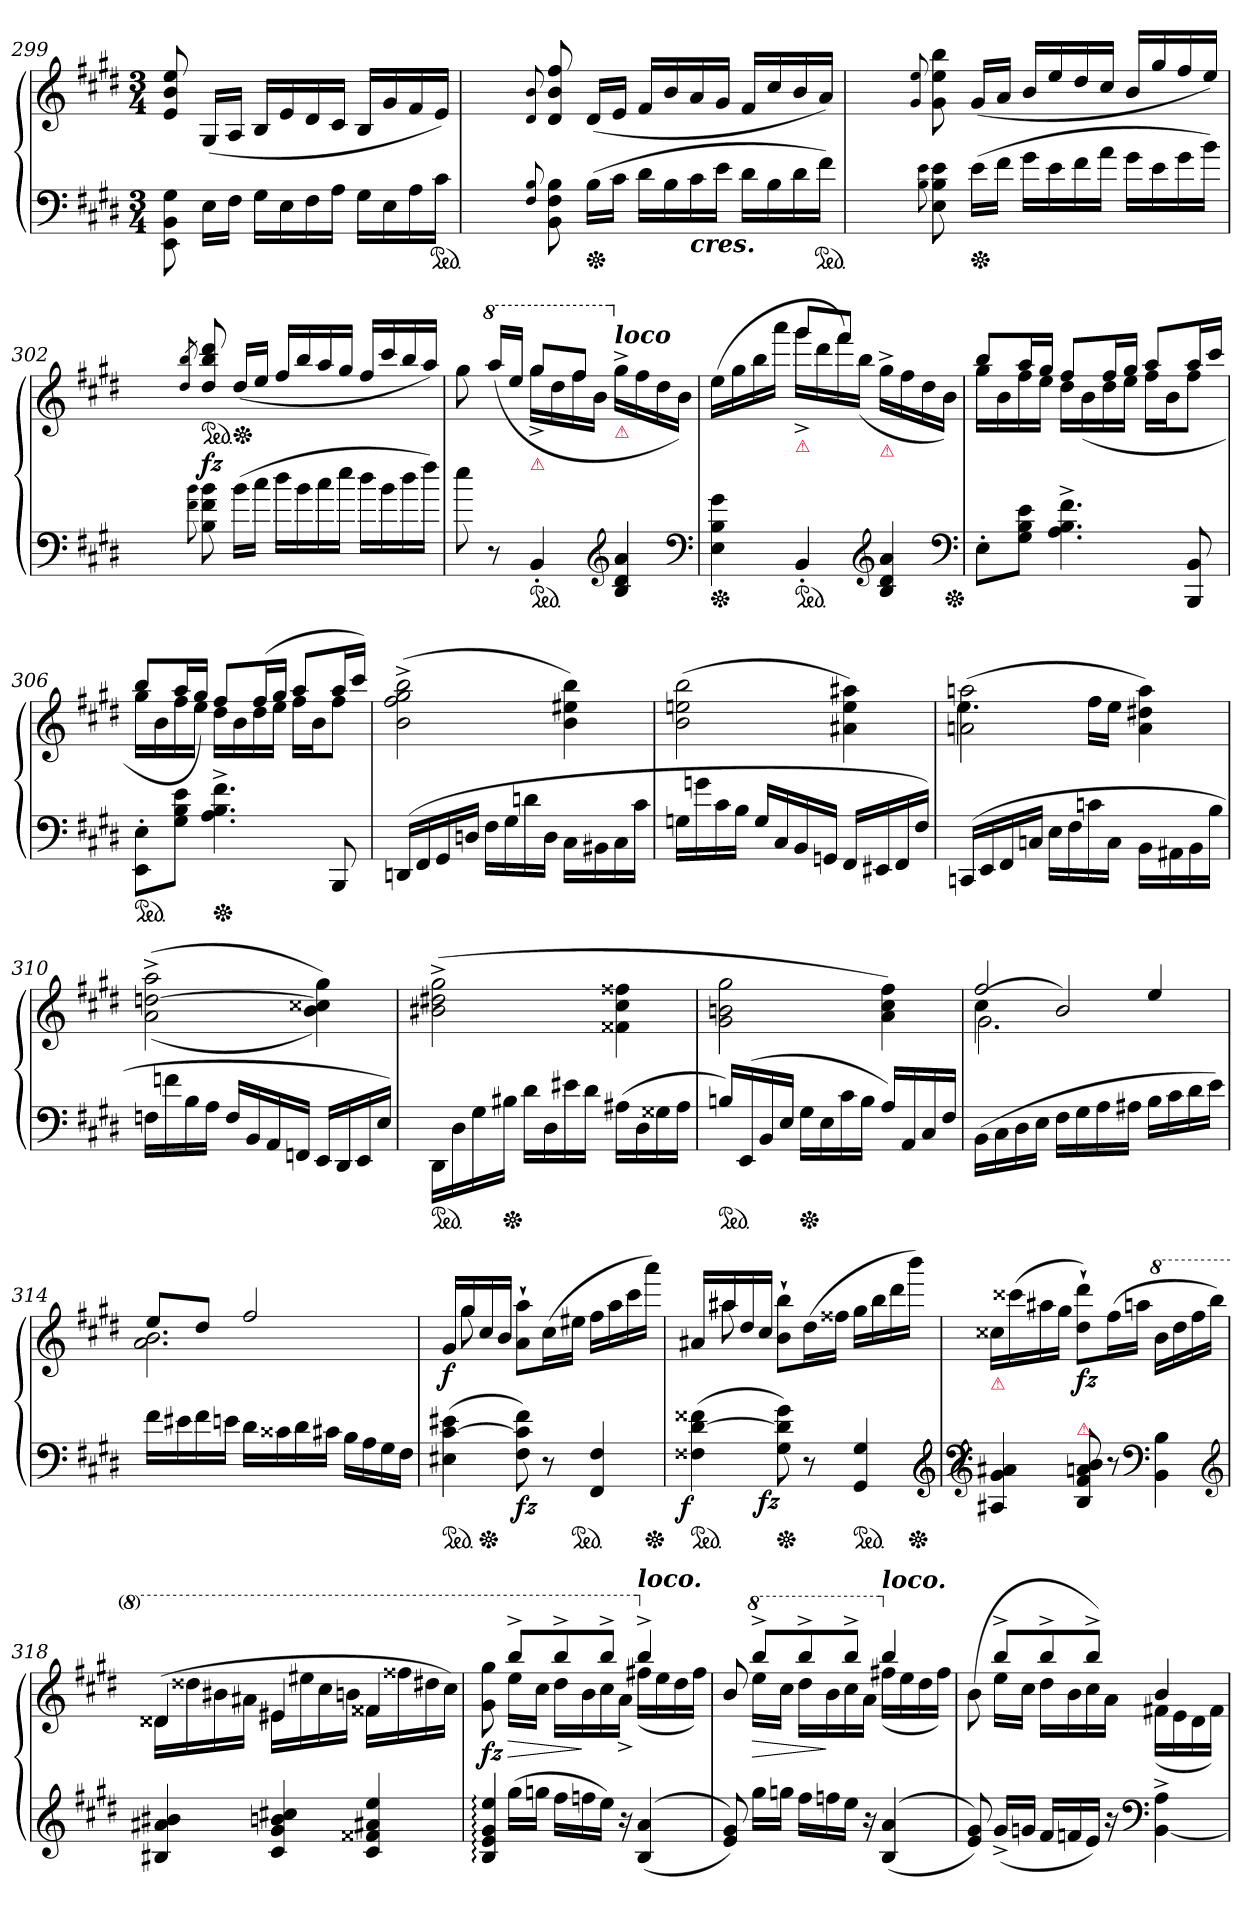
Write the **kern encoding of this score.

**kern	**kern	**dynam
*part1	*part1	*part1
*staff2	*staff1	*staff1/2
*clefF4	*clefG2	*
*k[f#c#g#d#]	*k[f#c#g#d#]	*
*M3/4	*M3/4	*
=299	=299	=299
8EE\ 8BB\ 8G#\	8e 8b 8ee	.
16E\LL	(>16G#/LL	.
16F#\JJ	16A/JJ	.
16G#LL	16BLL	.
16E	16e	.
16F#	16d#	.
16AJJ	16c#JJ	.
16G#LL	16BLL	.
16E	16g#	.
16A	16f#	.
16c#JJ	16eJJ)	.
*ped	*	*
=300	=300	=300
8qqF#/ 8qqB/	8qqd#/ 8qqb/	.
8BB 8F#] 8B]	8d#] 8b] 8ff#	.
*Xped	*	*
(>16BLL	(<16d#LL	.
16c#JJ	16eJJ	.
16d#LL	16f#LL	.
16B	16b	.
!LO:TX:b:Bi:t=cres.	!	!
16c#	16a	.
16eJJ	16g#JJ	.
16d#LL	16f#LL	.
16B	16cc#	.
16d#	16b	.
16f#JJ)	16aJJ)	.
*ped	*	*
=301	=301	=301
8qqB\ 8qqe\	8qqg#/ 8qqee/	.
8E 8B] 8e]	8g#] 8ee] 8bb	.
*Xped	*	*
(<16e\LL	(>16g#/LL	.
16f#\JJ	16a/JJ	.
16g#\LL	16b/LL	.
16e\	16ee/	.
16f#\	16dd#/	.
16a\JJ	16cc#/JJ	.
16g#\LL	16b/LL	.
16e\	16gg#/	.
16g#\	16ff#/	.
16b\JJ)	16ee/JJ)	.
=302	=302	=302
8qqf#\ 8qqb\	8qdd#/ 8qbb/	.
!	!LO:TX:a:color=crimson:t=⚠	!
!	!LO:TX:a:color=limegreen:t=S	!
*	*ped	*
8B\ 8f#]\ 8b]\	8dd#]/ 8bb]/ 8ddd#/	fz
*	*Xped	*
(<16b\LL	(>16dd#/LL	.
16cc#\JJ	16ee/JJ	.
16dd#\LL	16ff#/LL	.
16b\	16bb/	.
16cc#\	16aa/	.
16ee\JJ	16gg#/JJ	.
16dd#\LL	16ff#/LL	.
16b\	16ccc#/	.
16dd#\	16bb/	.
16ff#\JJ)	16aa/JJ)	.
=303	=303	=303
*	*^	*
8ee\	8gg#	4ryy	.
*	*8va	*	*
8r	(>16aaa/LL	.	.
.	16eeeJJ	.	.
!	!LO:TX:b:color=crimson:t=⚠	!	!
*ped	*	*	*
4BB'	8ggg#L	16ggg#^<LL	.
.	.	16ddd#	.
.	8fff#J	16fff#	.
.	.	16bbJJ	.
*clefG2	*	*	*
*	*X8va	*	*
!	!LO:TX:a:Bi:t=loco	!	!
!	!LO:TX:b:color=crimson:t=⚠	!	!
4B 4d# 4a	4ryy	16gg#^<LL	.
.	.	16ff#	.
.	.	16dd#	.
.	.	16bJJ)	.
*clefF4	*	*	*
=304	=304	=304	=304
*Xped	*	*	*
4E 4B 4g#	4ryy	(>16eeLL	.
.	.	16gg#	.
.	.	16bb	.
.	.	16aaaJJ	.
!	!LO:TX:b:color=crimson:t=⚠	!	!
*ped	*	*	*
4BB'	8ggg#L	16ggg#^<LL	.
.	.	16ddd#	.
.	8fff#J	16fff#)	.
.	.	(>16bbJJ	.
*clefG2	*	*	*
!	!LO:TX:b:color=crimson:t=⚠	!	!
4B 4d# 4a	4ryy	16gg#^<LL	.
.	.	16ff#	.
.	.	16dd#	.
.	.	16bJJ)	.
*clefF4	*	*	*
*Xped	*	*	*
=305	=305	=305	=305
8E'L	8bbL	16gg#LL	.
.	.	16b	.
8G# 8B 8eJ	16aaL	16ff#	.
.	16gg#JJ	16eeJJ	.
4.A^< 4.B^< 4.f#^<	8ff#L	16dd#LL	.
.	.	(>16b	.
.	16ff#L	16dd#	.
.	16gg#JJ	16eeJJ	.
.	8aaL	16ff#LL	.
.	.	16bJ	.
8BBB 8BB	16aaL	8ff#J	.
.	16ccc#JJ	.	.
=306	=306	=306	=306
!LO:TX:b:color=crimson:t=⚠	!	!	!
*ped	*	*	*
8EE' 8E'L	8bbL	16gg#LL	.
.	.	16b	.
8G# 8B 8eJ	16aaL	16ff#	.
.	16gg#JJ)	16eeJJ	.
*Xped	*	*	*
4.A^< 4.B^< 4.f#^<	8ff#L	16dd#LL	.
.	.	16b	.
.	(>16ff#L	16dd#	.
.	16gg#JJ	16eeJJ	.
.	8aaL	16ff#LL	.
.	.	16bJ	.
8BBB	16aaL	8ff#J	.
.	16ccc#JJ)	.	.
*	*v	*v	*
=307	=307	=307
(>16DDn/LL	(>2b^< 2ff#^< 2gg#^< 2bb^<	.
16FF#	.	.
16GG#	.	.
16DnJJ	.	.
16F#\LL	.	.
16G#	.	.
16dn	.	.
16DJJ	.	.
16C#\LL	4b 4ee#X 4bb)	.
16BB#X	.	.
16C#	.	.
16c#JJ	.	.
=308	=308	=308
16Gn\LL	(>2b 2een 2bb	.
16gn	.	.
16c#	.	.
16BJJ	.	.
16G/LL	.	.
16C#	.	.
16BB	.	.
16GGnJJ	.	.
16FF#/LL	4a#X 4ee 4aa#X)	.
16EE#X	.	.
16FF#	.	.
16F#JJ)	.	.
=309	=309	=309
*	*^	*
(>16CCn/LL	(>2an\ 2aan\	4.ee	.
16EE	.	.	.
16FF#	.	.	.
16CnJJ	.	.	.
16ELL	.	.	.
16F#	.	.	.
16cn	.	16ff#LL	.
16CJJ	.	16eeJJ	.
16BB\LL	4a 4dd#X 4aa)	4ryy	.
16AA#X	.	.	.
16BB	.	.	.
16BJJ	.	.	.
*	*v	*v	*
=310	=310	=310
16Fn\LL	(<(>2a^> [2ddn^> 2aa^>	.
16fn	.	.
16B	.	.
16AJJ	.	.
16F/LL	.	.
16BB	.	.
16AA	.	.
16FFnJJ	.	.
16EE/LL	4b 4cc##X] 4gg#))	.
16DD#	.	.
16EE	.	.
16EJJ)	.	.
=311	=311	=311
!LO:TX:b:color=crimson:t=⚠	!	!
*ped	*	*
16DD#\LL	(>2b#X^> 2dd#X^> 2gg#^>	.
16D#	.	.
16G#	.	.
*Xped	*	*
16B#XJJ	.	.
16d#\LL	.	.
16D#	.	.
16e#X	.	.
16d#JJ	.	.
(>16A#XLL	4f##X 4cc# 4ff##X	.
16D#	.	.
16G##X	.	.
16A#JJ	.	.
=312	=312	=312
*ped	*	*
16Bn/LL)	2g# 2bn 2gg#	.
(>16EE	.	.
16BB	.	.
16EJJ	.	.
*Xped	*	*
16G#\LL	.	.
16E	.	.
16c#	.	.
16BJJ	.	.
16A/LL)	4a 4cc# 4ff#)	.
16AA	.	.
16C#	.	.
16F#JJ	.	.
=313	=313	=313
*	*^	*
*	*	*^	*
(>16BB\LL	2ff#	(>4cc#	2.g#!\	.
16C#	.	.	.	.
16D#	.	.	.	.
16EJJ	.	.	.	.
16F#\LL	.	2b/)	.	.
16G#	.	.	.	.
16A	.	.	.	.
16A#XJJ	.	.	.	.
16B\LL	4ee	.	.	.
16c#	.	.	.	.
16d#	.	.	.	.
16eJJ)	.	.	.	.
*	*	*v	*v	*
=314	=314	=314	=314
16f#\LL	8eeL	2.a 2.b	.
16e#X	.	.	.
16f#\	8dd#J	.	.
16en\JJ	.	.	.
16d#\LL	2ff#	.	.
16c##X	.	.	.
16d#	.	.	.
16c#XJJ	.	.	.
16B\LL	.	.	.
16A	.	.	.
16G#	.	.	.
16F#JJ	.	.	.
=315	=315	=315	=315
*ped	*	*	*
(>4E#X [4c# 4e#X	16g#/LL	16ryy	f
.	16gg#	8gg#	.
*Xped	*	*	*
.	16cc#	.	.
.	16bJJ	16ryy	.
!	!	!	!LO:DY:b=2
8F# 8c#] 8f#)	8a`> 8aa`>L	2ryy	fz
8r	(>16cc#L	.	.
*ped	*	*	*
.	16ee#XJJ	.	.
4FF# 4F#	16ff#LL	.	.
.	16aa	.	.
.	16ccc#	.	.
*Xped	*	*	*
.	16aaaJJ)	.	.
=316	=316	=316	=316
!	!	!	!LO:DY:b=2:rj
*^	*	*	*
*ped	*	*	*	*
(>4F##X [4d# 4f##X	8.ryy	16a#X/LL	16ryy	f
.	.	16aa#X	8aa#X	.
.	.	16dd#	.	.
!	!	!	!	!LO:DY:b=2
.	2ryy	16cc#JJ	16ryy	fz
*Xped	*	*	*	*
8G# 8d#] 8g#)	.	8b`> 8bb`>L	2ryy	.
8r	.	(>16dd#L	.	.
.	.	16ff##XJJ	.	.
*ped	*	*	*	*
4GG# 4G#	.	16gg#LL	.	.
.	.	16bb	.	.
.	.	16ddd#	.	.
*Xped	*	*	*	*
.	16ryy	16bbbJJ)	.	.
*	*	*v	*v	*
*clefG2	*	*	*
=317	=317	=317	=317
!	!	!LO:TX:b:Bi:color=crimson:t=⚠	!
*v	*v	*	*
4A#X 4g# 4a#X	16cc##XLL	.
.	(>16ccc##X	.
.	16aa#X	.
.	16gg#JJ	.
!LO:TX:a:color=crimson:t=⚠	!	!
8B 8f# 8an 8b	8dd#`> 8ddd#`>L)	fz
8r	(>16ff#L	.
.	16aanJJ	.
*clefF4	*	*
*	*8va	*
4BB 4B	16bbLL	.
.	16ddd#	.
.	16fff#	.
.	16bbbJJ)	.
*clefG2	*	*
=318	=318	=318
*	*^	*
4B#X/ 4a#X/ 4b#X/	(>16dd##X\LL	4dd##X/	.
.	16ddd##X	.	.
.	16bb#X	.	.
.	16aa#XJJ	.	.
4c#/ 4g#/ 4bn/ 4cc#X/	16ee#X\LL	4ee#X/	.
.	16eee#X	.	.
.	16ccc#	.	.
.	16bbnJJ	.	.
4c#/ 4f##X/ 4a#X/ 4ee/	16ff##X\LL	4ff##X/	.
.	16fff##X	.	.
.	16ddd#X	.	.
.	16ccc#JJ)	.	.
=319	=319	=319	=319
!LO:N:vis=4	!	!	!
8B:/ 8e:/ 8g#:/ 8ee:/	8ryy	8gg# 8ggg#	fz
!	!	!	!LO:HP:b
(>16gg#LL	8bbb^>L	16eeeLL	>
16ggnJJ	.	16ccc#JJ	.
16ff#LL	8bbb^>	16ddd#LL	.
16ffn	.	16bb	]
16eeJJ)	8bbb^>J	16ccc#	.
16r	.	16aa^<JJ	.
*	*X8va	*	*
!	!LO:TX:a:Bi:t=loco.	!	!
(<(>4B 4a	4bb^>	(>16ff#XLL	.
.	.	16ee	.
.	.	16dd#	.
.	.	16ff#JJ)	.
=320	=320	=320	=320
8e 8g#))	8ryy	8b/	.
*	*8va	*	*
!	!	!	!LO:HP:b
16gg#LL	8bbb^>L	16eeeLL	>
16ggnJJ	.	16ccc#JJ	.
16ff#LL	8bbb^>	16ddd#LL	.
16ffn	.	16bb	]
16eeJJ	8bbb^>J	16ccc#	.
16r	.	16aaJJ	.
*	*X8va	*	*
!	!LO:TX:a:Bi:t=loco.	!	!
(<(>4B 4a	4bb	(>16ff#XLL	.
.	.	16ee	.
.	.	16dd#	.
.	.	16ff#JJ)	.
=321	=321	=321	=321
8e 8g#))	8ryy	(>8b\	.
(<16g#^</LL	8bb^>L	16eeLL	.
16gnJJ	.	16cc#JJ	.
16f#/LL	8bb^>	16dd#LL	.
16fn	.	16b	.
16eJJ)	8bb^>J)	16cc#	.
16r	.	16aJJ	.
*clefF4	*	*	*
[4BB^< 4A^<	4b	(>16f#XLL	.
.	.	16e	.
.	.	16d#	.
.	.	16f#JJ)	.
*	*v	*v	*
=	=	=
*-	*-	*-
